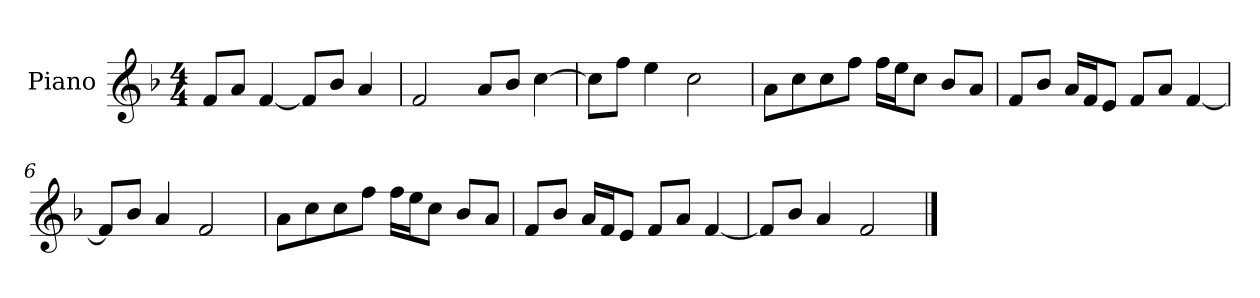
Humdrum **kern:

**kern
*part1
*staff1
*I"Piano
*I'P-no
*clefG2
*k[b-]
*M4/4
*MM90
=1
8f/L
8a/J
[4f/
8f/L]
8b-/J
4a/
=2
2f/
8a/L
8b-/J
[4cc\
=3
8cc\L]
8ff\J
4ee\
2cc\
=4
8a\L
8cc\
8cc\
8ff\J
16ff\LL
16ee\J
8cc\J
8b-/L
8a/J
=5
8f/L
8b-/J
16a/LL
16f/J
8e/J
8f/L
8a/J
[4f/
=6
8f/L]
8b-/J
4a/
2f/
!!LO:LB:g=z
=7
8a\L
8cc\
8cc\
8ff\J
16ff\LL
16ee\J
8cc\J
8b-/L
8a/J
=8
8f/L
8b-/J
16a/LL
16f/J
8e/J
8f/L
8a/J
[4f/
=9
8f/L]
8b-/J
4a/
2f/
==
*-
